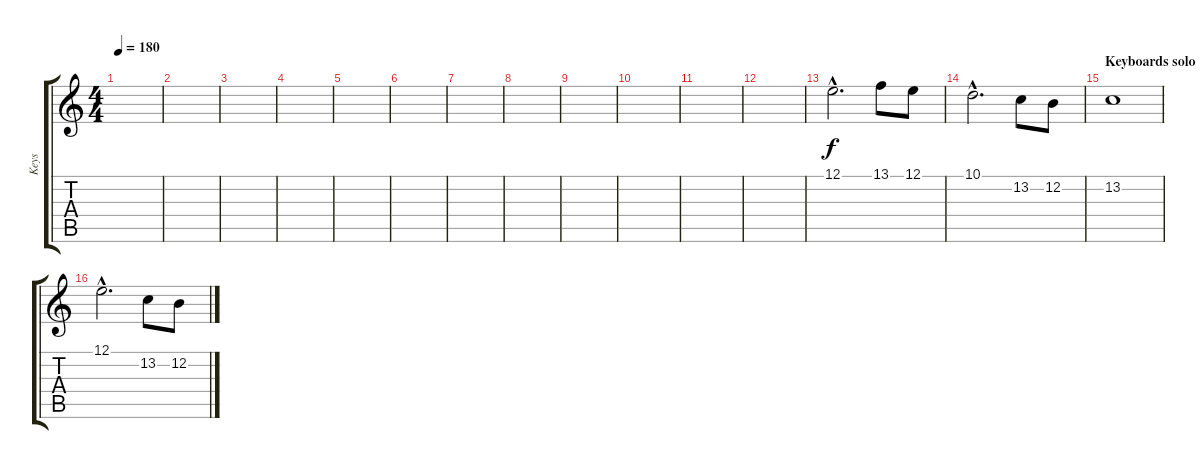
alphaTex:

\track ("Keys" "Keys") {instrument brasssection}
\staff {score tabs}
\tuning (E4 B3 G3 D3 A2 E2) {hide}
\ts (4 4)
\tempo 180
\clef g2
\ks c
|
|
|
|
|
|
|
|
|
|
|
|
12.1{hac}.2{d} 13.1.8 12.1.8 |
10.1{hac}.2{d} 13.2.8 12.2.8 |
\section ("" "Keyboards solo")
13.2.1 |
12.1{hac}.2{d} 13.2.8 12.2.8
